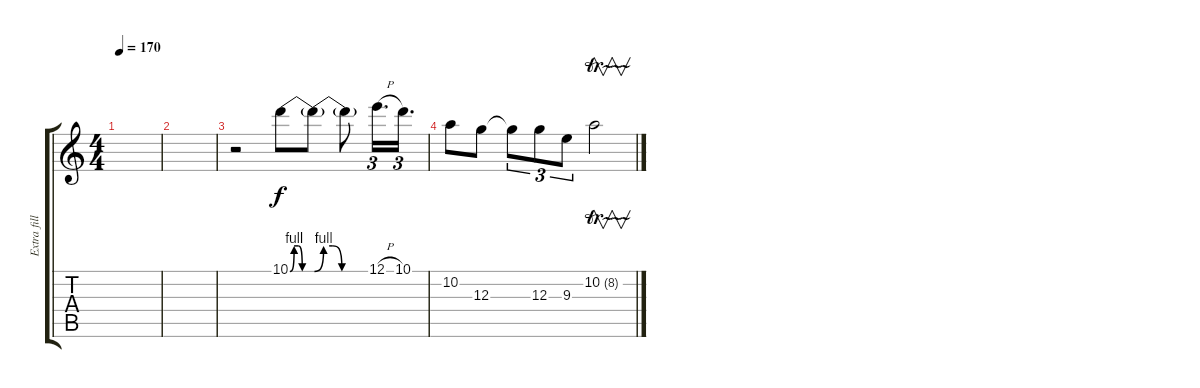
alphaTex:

\track ("Extra fills" "Extra fill") {instrument distortionguitar}
\staff {score tabs}
\tuning (E4 B3 G3 D3 A2 E2) {hide}
\ts (4 4)
\tempo 170
\clef g2
\ks c
|
|
r.2 10.1{be (custom 0 0 10 4 20 4 30 0 60 0)}.8{dy f} 10.1{be (custom 0 0 10 4 20 4 30 0 60 0) t}.8 10.1{t}.8 12.1{h}.16{d tu (3 2)} 10.1.16{d tu (3 2)} |
10.2.8 12.3.8 12.3{t}.8{tu (3 2)} 12.3.8{tu (3 2)} 9.3.8{tu (3 2)} 10.2{tr (8 16)}.2{v}
